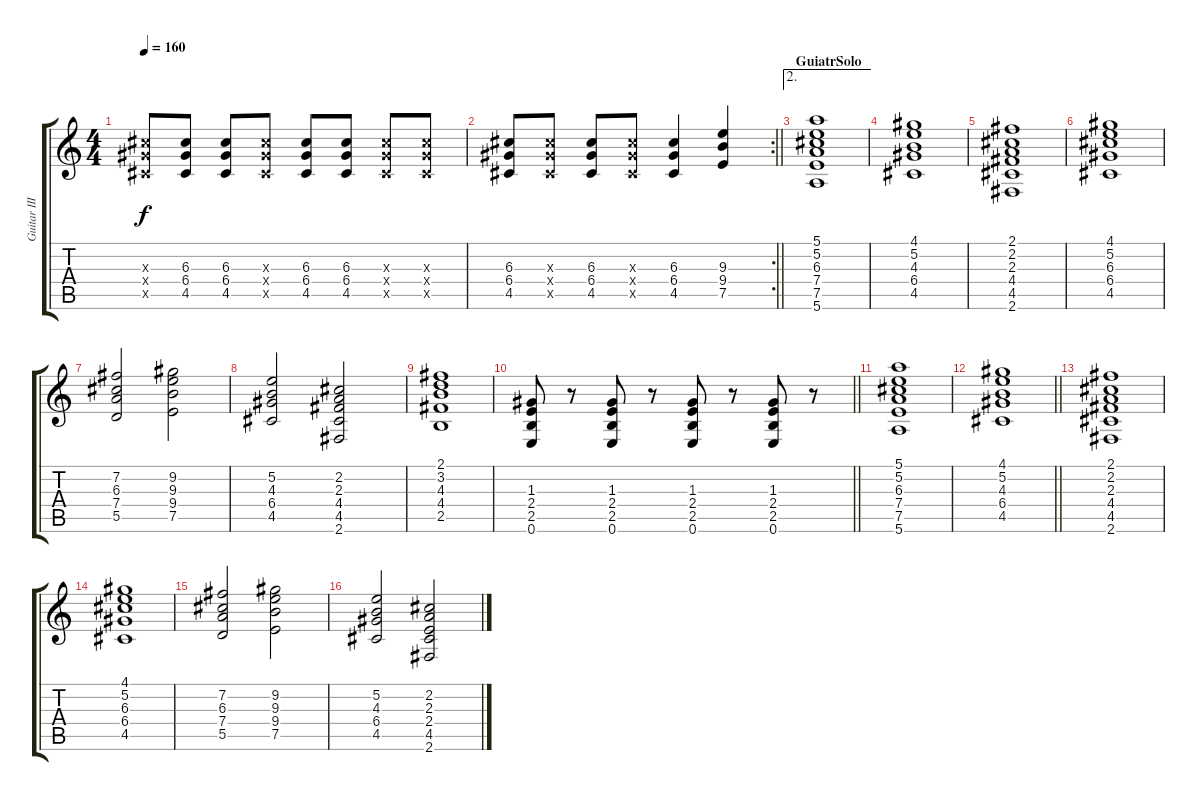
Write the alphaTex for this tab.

\track ("Guitar III" "Guitar III") {instrument acousticguitarsteel}
\staff {score tabs}
\tuning (E4 B3 G3 D3 A2 E2) {hide}
\ts (4 4)
\tempo 160
\clef g2
\ks c
(6.3{x} 6.4{x} 4.5{x}).8{dy f} (6.3 6.4 4.5).8 (6.3 6.4 4.5).8 (6.3{x} 6.4{x} 4.5{x}).8 (6.3 6.4 4.5).8 (6.3 6.4 4.5).8 (6.3{x} 6.4{x} 4.5{x}).8 (6.3{x} 6.4{x} 4.5{x}).8 |
\rc 2
\barLineRight lightlight
(6.3 6.4 4.5).8 (6.3{x} 6.4{x} 4.5{x}).8 (6.3 6.4 4.5).8 (6.3{x} 6.4{x} 4.5{x}).8 (6.3 6.4 4.5).4 (9.3 9.4 7.5).4 |
\ae 2
\section ("" "GuiatrSolo")
(5.1 5.2 6.3 7.4 7.5 5.6).1{instrument distortionguitar} |
(4.1 5.2 4.3 6.4 4.5).1 |
(2.1 2.2 2.3 4.4 4.5 2.6).1 |
(4.1 5.2 6.3 6.4 4.5).1 |
(7.2 6.3 7.4 5.5).2 (9.2 9.3 9.4 7.5).2 |
(5.2 4.3 6.4 4.5).2 (2.2 2.3 4.4 4.5 2.6).2 |
(2.1 3.2 4.3 4.4 2.5).1 |
\barLineRight lightlight
(1.3 2.4 2.5 0.6).8 r.8 (1.3 2.4 2.5 0.6).8 r.8 (1.3 2.4 2.5 0.6).8 r.8 (1.3 2.4 2.5 0.6).8 r.8 |
(5.1 5.2 6.3 7.4 7.5 5.6).1 |
\barLineRight lightlight
(4.1 5.2 4.3 6.4 4.5).1 |
(2.1 2.2 2.3 4.4 4.5 2.6).1 |
(4.1 5.2 6.3 6.4 4.5).1 |
(7.2 6.3 7.4 5.5).2 (9.2 9.3 9.4 7.5).2 |
(5.2 4.3 6.4 4.5).2 (2.2 2.3 2.4 4.5 2.6).2
